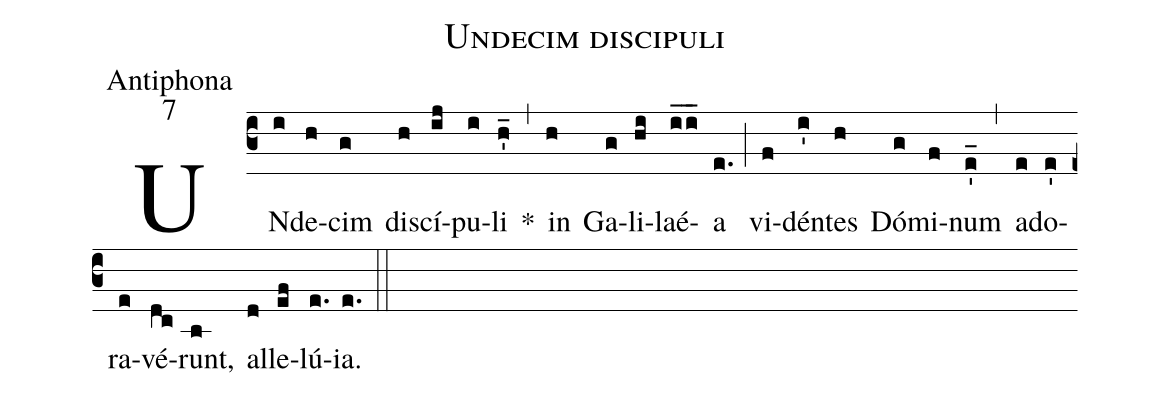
name:Undecim discipuli;
office-part:Antiphona;
mode:7;
%%
(c3) UN(i)de(h)cim(g) di(h)scí(ij)pu(i)li(h'_) *(,) in(h) Ga(g)li(hi)laé(i_/i_)a(e.) (;) vi(f)dén(i')tes(h) Dó(g)mi(f)num(e'_) (,) ad(e)o(e')ra(e)vé(dc)runt,(b) al(d)le(ef)lú(e.)ia.(e.) (::)
